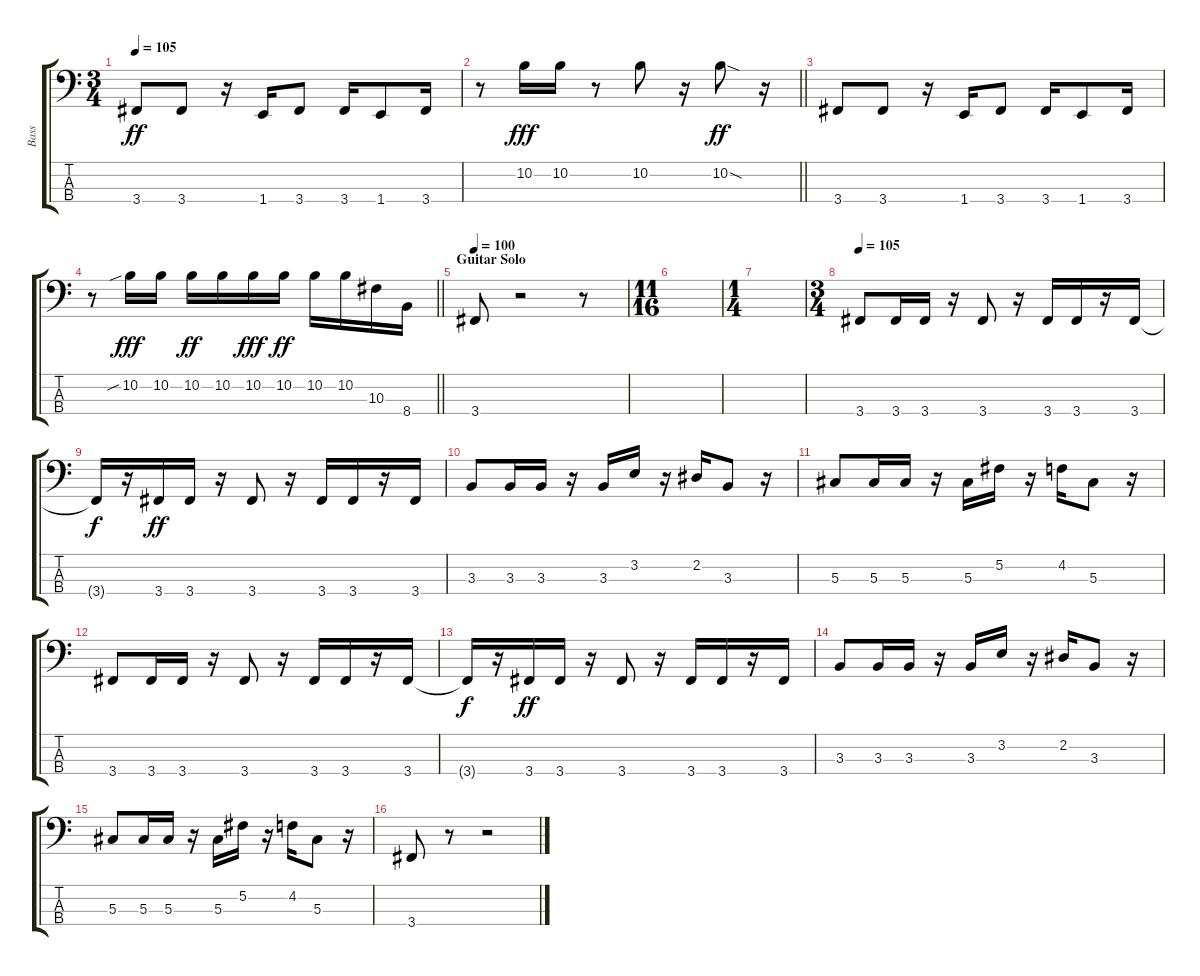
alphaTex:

\track ("Bass" "Bass") {instrument electricbasspick}
\staff {score tabs}
\tuning (Gb2 Db2 Ab1 Eb1) {hide}
\ts (3 4)
\tempo 105
\clef f4
\ks c
3.4.8{dy ff} 3.4.8 r.16 1.4.16 3.4.8 3.4.16 1.4.8 3.4.16 |
\barLineRight lightlight
r.8 10.2.16{dy fff} 10.2.16 r.8 10.2.8 r.16 10.2{sod}.8{dy ff} r.16 |
3.4.8 3.4.8 r.16 1.4.16 3.4.8 3.4.16 1.4.8 3.4.16 |
\barLineRight lightlight
r.8 10.2{sib}.16{dy fff} 10.2.16 10.2.16{dy ff} 10.2.16 10.2.16{dy fff} 10.2.16{dy ff} 10.2.16 10.2.16 10.3.16 8.4.16 |
\section ("" "Guitar Solo")
\tempo 100
3.4.8 r.2 r.8 |
\ts (11 16)
|
\ts (1 4)
|
\ts (3 4)
\tempo 105
3.4.8 3.4.16 3.4.16 r.16 3.4.8 r.16 3.4.16 3.4.16 r.16 3.4.16 |
3.4{t}.16{dy f} r.16 3.4.16{dy ff} 3.4.16 r.16 3.4.8 r.16 3.4.16 3.4.16 r.16 3.4.16 |
3.3.8 3.3.16 3.3.16 r.16 3.3.16 3.2.16 r.16 2.2.16 3.3.8 r.16 |
5.3.8 5.3.16 5.3.16 r.16 5.3.16 5.2.16 r.16 4.2.16 5.3.8 r.16 |
3.4.8 3.4.16 3.4.16 r.16 3.4.8 r.16 3.4.16 3.4.16 r.16 3.4.16 |
3.4{t}.16{dy f} r.16 3.4.16{dy ff} 3.4.16 r.16 3.4.8 r.16 3.4.16 3.4.16 r.16 3.4.16 |
3.3.8 3.3.16 3.3.16 r.16 3.3.16 3.2.16 r.16 2.2.16 3.3.8 r.16 |
5.3.8 5.3.16 5.3.16 r.16 5.3.16 5.2.16 r.16 4.2.16 5.3.8 r.16 |
3.4.8 r.8 r.2
